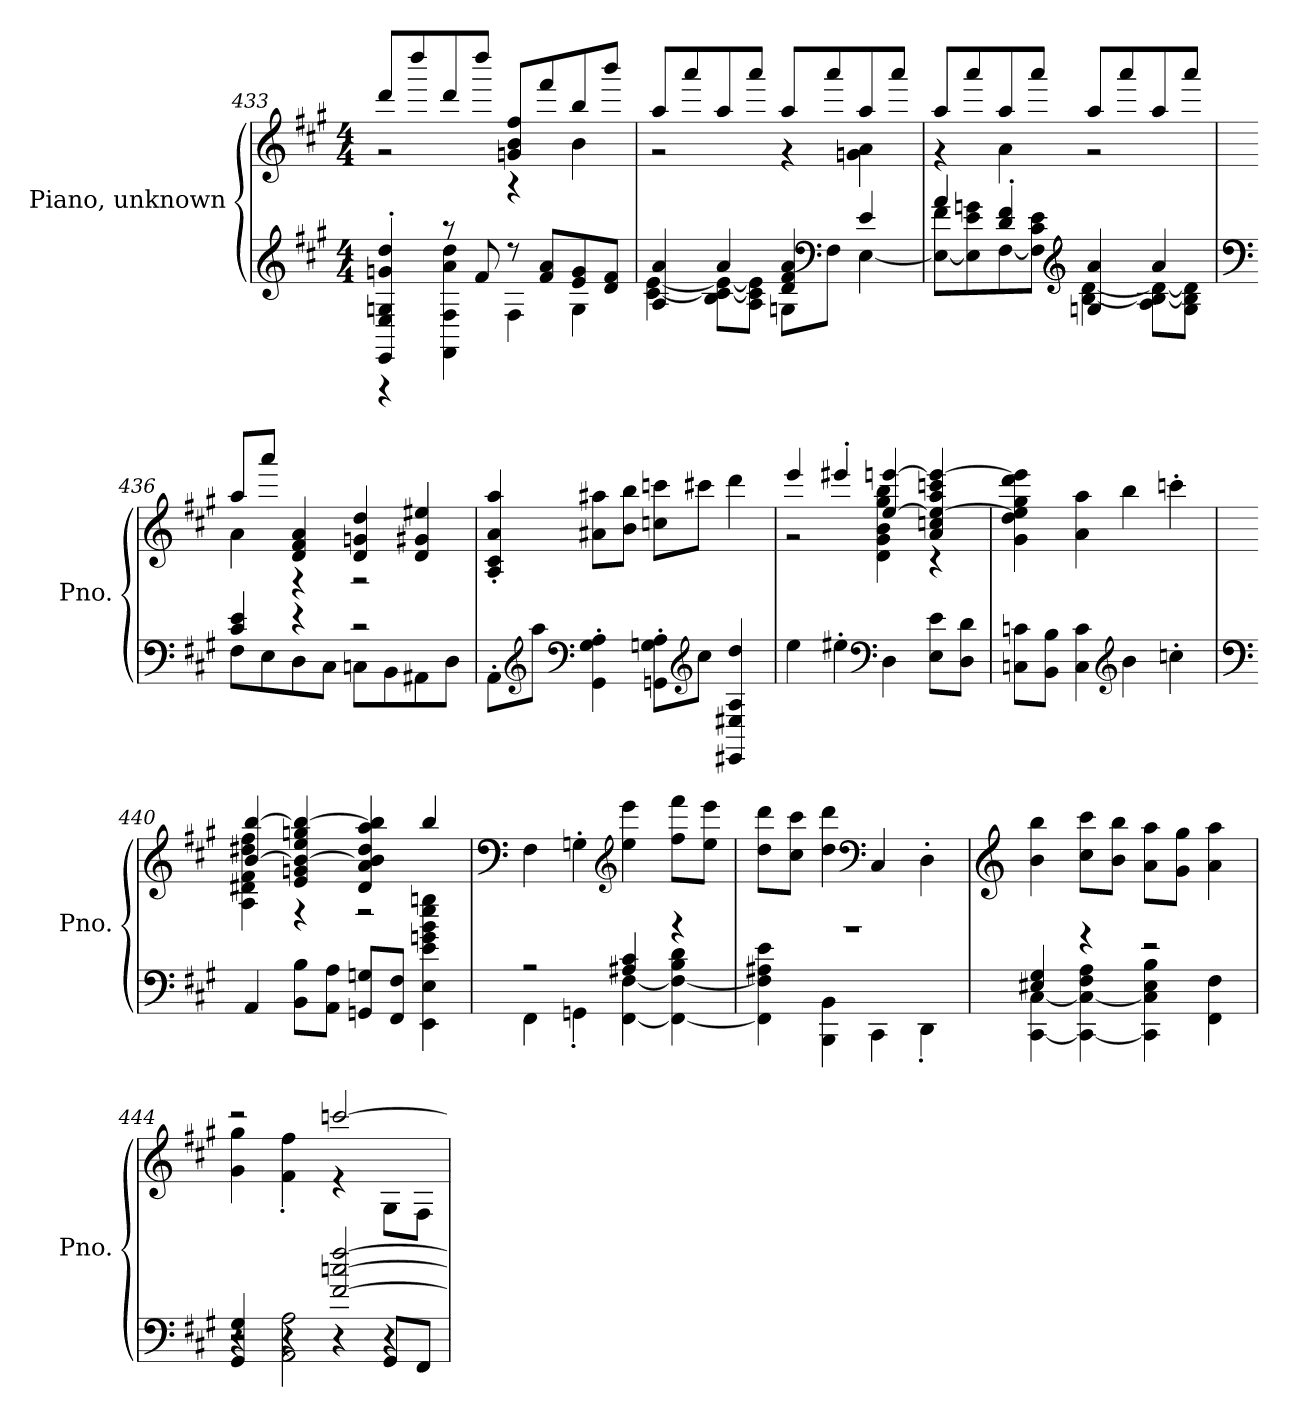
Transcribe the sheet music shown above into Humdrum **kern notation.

**kern	**kern
*part1	*part1
*staff2	*staff1
*I"Piano, unknown	*
*I'Pno.	*
*clefG2	*clefG2
*k[f#c#g#]	*k[f#c#g#]
*M4/4	*M4/4
=433	=433
*^	*^
4EE/' 4E/' 4Gn/' 4gn/' 4dd/'	4r	8ddd/L	2r
.	.	8dddd/	.
8r	4FF#\ 4F#\ 4a\ 4dd\	8ddd/	.
8f#/	.	8dddd/J	.
8r	4F#\	8gn/ 8b/ 8ff#/L	4r
8f#/ 8a/L	.	8fff#/	.
8e/ 8g/	4G\	8bb/	4b\
8d/ 8f#/J	.	8bbb/J	.
!!LO:LB:g=z	!!
=434	=434	=434	=434
4A/ 4a/	[4c#\ [4e\	8aa/L	2r
.	.	8aaa/	.
4a/	8B\ 8c#\_ 8e\_L	8aa/	.
.	8A\ 8c#\] 8e\]J	8aaa/J	.
4d/ 4f#/ 4a/	8Gn\L	8aa/L	4r
*clefF4	*	*	*
.	8F#\J	8aaa/	.
4e/	[4E\	8aa/	4gn\ 4a\
.	.	8aaa/J	.
=435	=435	=435	=435
4a/	8E\_ 8f#\L	8aa/L	4r
.	8E\] 8e\ 8gn\	8aaa/	.
4d/' 4f#/'	[8F#\	8aa/	4a\
.	8F#\] 8c#\ 8e\J	8aaa/J	.
*clefG2	*	*	*
4Gn/ 4a/	[4B\ [4d\	8aa/L	2r
.	.	8aaa/	.
4a/	8A\ 8B\_ 8d\_L	8aa/	.
.	8G\ 8B\] 8d\]J	8aaa/J	.
=436	=436	=436	=436
*clefF4	*	*	*
4c#/ 4e/	8F#\L	8aa/L	4a\
.	8E\	8aaa/J	.
4r	8D\	4d/ 4f#/ 4a/	4r
.	8C#\J	.	.
2r	8Cn\L	4d/ 4gn/ 4dd/	2r
.	8BB\	.	.
.	8AA#X\	4d/ 4g#X/ 4ee#X/	.
.	8D\J	.	.
*v	*v	*	*
*	*v	*v
!!LO:LB:g=z
=437	=437
8AA'\L	4A/' 4c#/' 4a/' 4aa/'
*clefG2	*
8aa\J	.
*clefF4	*
4GG#\' 4G#\' 4A\'	8a#X\ 8aa#X\L
.	8b\ 8bb\J
8GGn\' 8Gn\' 8A\'L	8ccn\ 8cccn\L
*clefG2	*
8cc#\J	8ccc#X\J
4EE#X/ 4E#X/ 4A/ 4dd/	4ddd\
=438	=438
*	*^
4ee\	4eee/	2r
4ee#X'\	4eee#X'/	.
*clefF4	*	*
4D\	[4ee/ [4eeen/	4d\ 4g#\ 4b\ 4gg#\ 4bb\
8E\ 8e\L	4a/ 4ccn/ 4ee/_ 4aa/ 4cccn/ 4eee/_	4r
8D\ 8d\J	.	.
*	*v	*v
=439	=439
8Cn\ 8cn\L	4g#\ 4dd\ 4ee\] 4gg#\ 4ddd\ 4eee\]
8BB\ 8B\J	.
4C\ 4c\	4a\ 4aa\
*clefG2	*
4b\	4bb\
4ccn'\	4cccn'\
=440	=440
*clefF4	*
*	*^
4AA/	[4b/ [4bb/	4A\ 4d#X\ 4f#\ 4dd#X\ 4ff#\
8BB\ 8B\L	4e/ 4gn/ 4b/_ 4ee/ 4ggn/ 4bb/_	4r
8AA\ 8A\J	.	.
8GGn/ 8Gn/L	4d#/ 4a/ 4b/] 4dd#/ 4aa/ 4bb/]	2r
8FF#/ 8F#/J	.	.
4EE\ 4E\ 4e\ 4gn\ 4b\ 4ee\ 4ggn\	4bb/	.
*	*v	*v
!!LO:PB:g=z
=441	=441
*	*clefF4
*^	*
2r	4FF#\	4F#\
.	4GGn'\	4Gn'\
*	*	*clefG2
4A#X/ 4c#/	[4FF#\ [4F#\	4ee\ 4eee\
4r	4FF#\_ 4F#\_ 4B\ 4d\	8ff#\ 8fff#\L
.	.	8ee\ 8eee\J
=442	=442	=442
1r	4FF#\] 4F#\] 4A#X\ 4e\	8dd\ 8ddd\L
.	.	8cc#\ 8ccc#\J
.	4BBB\ 4BB\	4dd\ 4ddd\
*	*	*clefF4
.	4CC#\	4C#/
.	4DD'\	4D'\
=443	=443	=443
*	*	*clefG2
4E#X/ 4G#/	[4CC#\ [4C#\	4b\ 4bb\
4r	4CC#\_ 4C#\_ 4F#\ 4A\	8cc#\ 8ccc#\L
.	.	8b\ 8bb\J
2r	4CC#\] 4C#\] 4E#\ 4B\	8a\ 8aa\L
.	.	8g#\ 8gg#\J
.	4FF#\ 4F#\	4a\ 4aa\
=444	=444	=444
*	*^	*^
2r	4r	4GG#/ 4G#/	2r	4g#\ 4gg#\
.	2AA\ 2A\	4r	.	4f#\' 4ff#\'
[2f#/ [2ccn/ [2ff#/	.	4r	[2cccn/	4r
.	4r	8GG#/L	.	8G#\L
.	.	8FF#/J	.	8F#\J
*v	*v	*v	*	*
*	*v	*v
=	=
*-	*-
